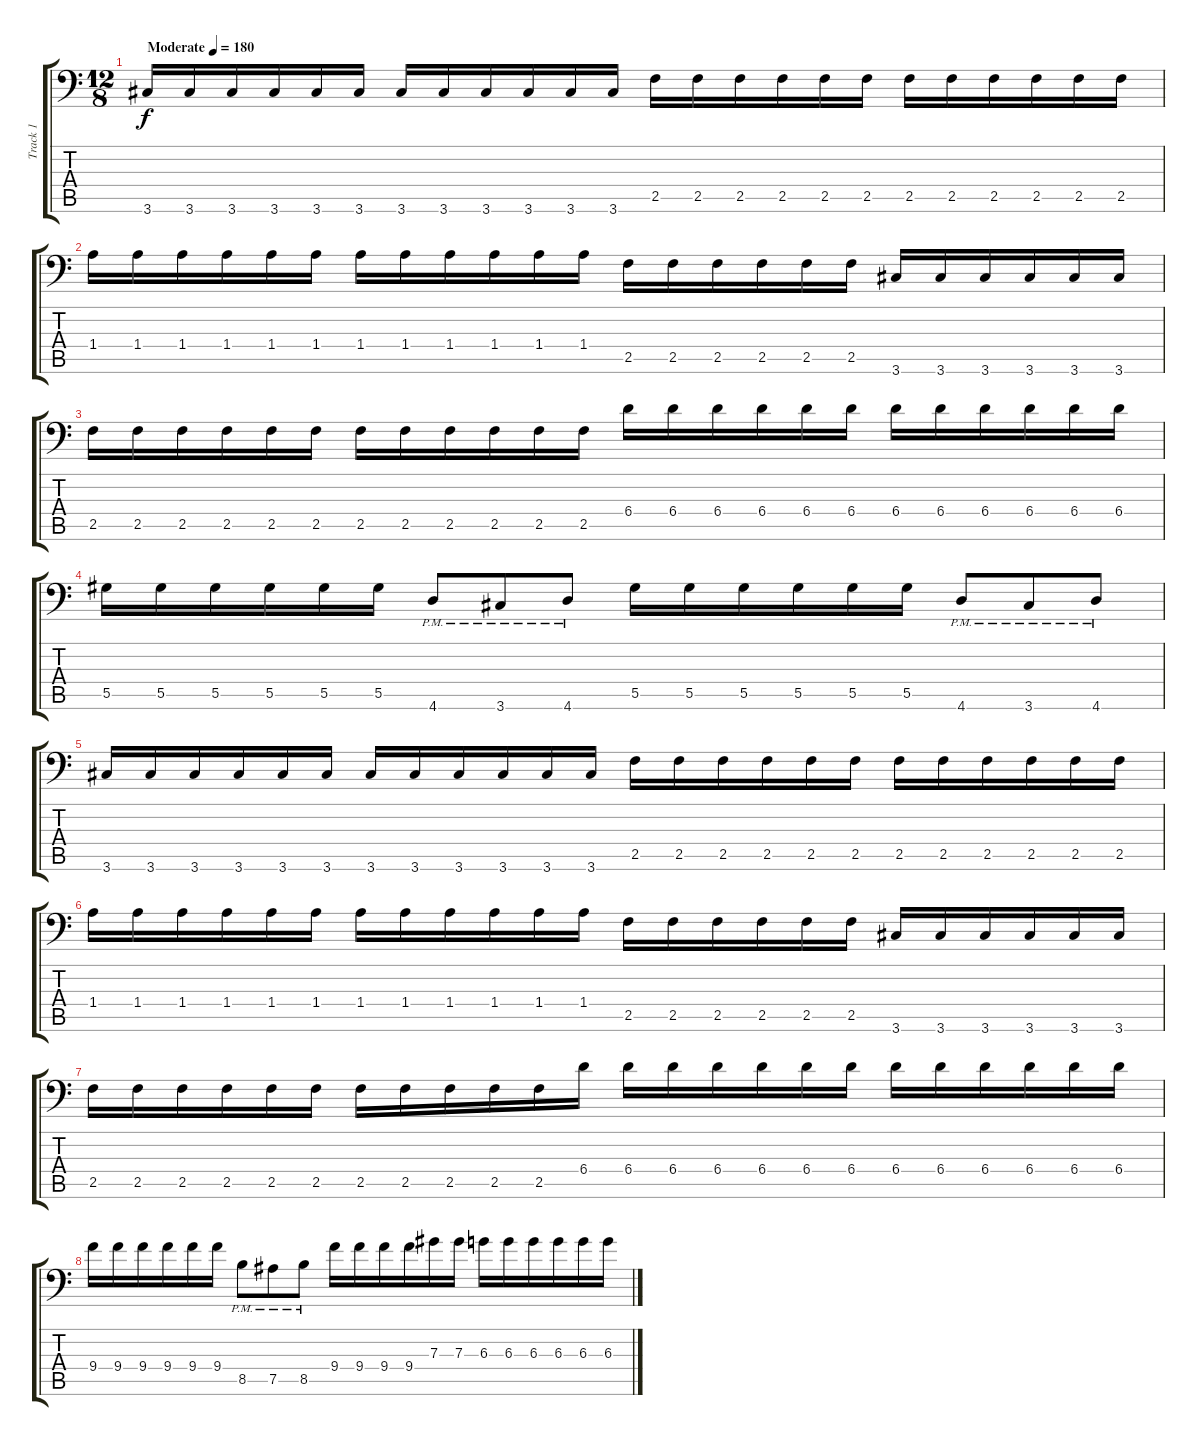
\track ("Track 1" "Track 1") {instrument distortionguitar}
\staff {score tabs}
\tuning (Bb3 F3 Db3 Ab2 Eb2 Bb1) {hide}
\ts (12 8)
\tempo (180 "Moderate")
\clef f4
\ks c
3.6.16{dy f instrument distortionguitar} 3.6.16 3.6.16 3.6.16 3.6.16 3.6.16 3.6.16 3.6.16 3.6.16 3.6.16 3.6.16 3.6.16 2.5.16 2.5.16 2.5.16 2.5.16 2.5.16 2.5.16 2.5.16 2.5.16 2.5.16 2.5.16 2.5.16 2.5.16 |
1.4.16 1.4.16 1.4.16 1.4.16 1.4.16 1.4.16 1.4.16 1.4.16 1.4.16 1.4.16 1.4.16 1.4.16 2.5.16 2.5.16 2.5.16 2.5.16 2.5.16 2.5.16 3.6.16 3.6.16 3.6.16 3.6.16 3.6.16 3.6.16 |
2.5.16 2.5.16 2.5.16 2.5.16 2.5.16 2.5.16 2.5.16 2.5.16 2.5.16 2.5.16 2.5.16 2.5.16 6.4.16 6.4.16 6.4.16 6.4.16 6.4.16 6.4.16 6.4.16 6.4.16 6.4.16 6.4.16 6.4.16 6.4.16 |
5.5.16 5.5.16 5.5.16 5.5.16 5.5.16 5.5.16 4.6{pm}.8 3.6{pm}.8 4.6{pm}.8 5.5.16 5.5.16 5.5.16 5.5.16 5.5.16 5.5.16 4.6{pm}.8 3.6{pm}.8 4.6{pm}.8 |
3.6.16 3.6.16 3.6.16 3.6.16 3.6.16 3.6.16 3.6.16 3.6.16 3.6.16 3.6.16 3.6.16 3.6.16 2.5.16 2.5.16 2.5.16 2.5.16 2.5.16 2.5.16 2.5.16 2.5.16 2.5.16 2.5.16 2.5.16 2.5.16 |
1.4.16 1.4.16 1.4.16 1.4.16 1.4.16 1.4.16 1.4.16 1.4.16 1.4.16 1.4.16 1.4.16 1.4.16 2.5.16 2.5.16 2.5.16 2.5.16 2.5.16 2.5.16 3.6.16 3.6.16 3.6.16 3.6.16 3.6.16 3.6.16 |
2.5.16 2.5.16 2.5.16 2.5.16 2.5.16 2.5.16 2.5.16 2.5.16 2.5.16 2.5.16 2.5.16 6.4.16 6.4.16 6.4.16 6.4.16 6.4.16 6.4.16 6.4.16 6.4.16 6.4.16 6.4.16 6.4.16 6.4.16 6.4.16 |
9.4.16 9.4.16 9.4.16 9.4.16 9.4.16 9.4.16 8.5{pm}.8 7.5{pm}.8 8.5{pm}.8 9.4.16 9.4.16 9.4.16 9.4.16 7.3.16 7.3.16 6.3.16 6.3.16 6.3.16 6.3.16 6.3.16 6.3.16
